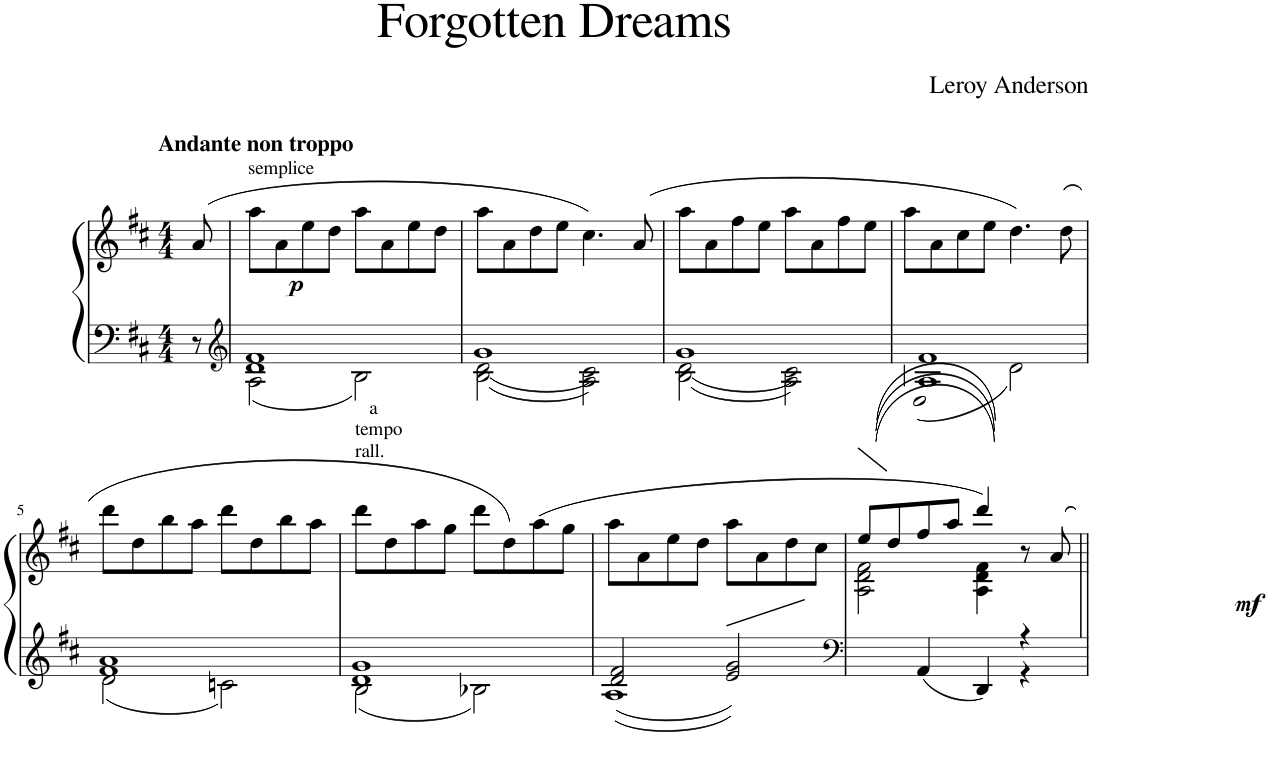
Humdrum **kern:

**kern	**kern	**dynam
*part1	*part1	*part1
*staff2	*staff1	*staff1/2
*I"Piano	*	*
*I'Pno	*	*
*clefF4	*clefG2	*
*k[f#c#]	*k[f#c#]	*
*M4/4	*M4/4	*
=	=	=
!	!LO:TX:a:B:t=Andante non troppo	!
!	!	!LO:DY:b
8r	(8a/	p
=1	=1	=1
*clefG2	*	*
*^	*	*
!	!	!LO:TX:a:t=semplice	!
1d 1f#	2A\	8aa\L	.
.	.	8a\	.
.	.	8ee\	.
.	.	8dd\J	.
.	2B\	8aa\L	.
.	.	8a\	.
.	.	8ee\	.
.	.	8dd\J	.
=2	=2	=2	=2
1g	2B\ 2d\	8aa\L	.
.	.	8a\	.
.	.	8dd\	.
.	.	8ee\J	.
.	2A\ 2c#\	4.cc#\)	.
.	.	(8a/	.
=3	=3	=3	=3
1g	2B\ 2d\	8aa\L	.
.	.	8a\	.
.	.	8ff#\	.
.	.	8ee\J	.
.	2A\ 2c#\	8aa\L	.
.	.	8a\	.
.	.	8ff#\	.
.	.	8ee\J	.
=4	=4	=4	=4
1A 1f#	2e\	8aa\L	.
.	.	8a\	.
.	.	8cc#\	.
.	.	8ee\J	.
.	2d\	4.dd\)	.
.	.	(8dd\	.
!!LO:LB:g=z
=5	=5	=5	=5
1f# 1a	2d\	8ddd\L	.
.	.	8dd\	.
.	.	8bb\	.
.	.	8aa\J	.
.	2cn\	8ddd\L	.
.	.	8dd\	.
.	.	8bb\	.
.	.	8aa\J	.
=6	=6	=6	=6
!	!	!LO:TX:a:t=rall.	!
!	!	!LO:TX:a:t=a	!
!	!	!LO:TX:a:t=tempo	!
1d 1g	2B\	8ddd\L	.
.	.	8dd\	.
.	.	8aa\	.
.	.	8gg\J	.
.	2B-X\	8ddd\L	.
.	.	8dd\)	.
.	.	(8aa\	.
.	.	8gg\J	.
=7	=7	=7	=7
1A	2d/ 2f#/	8aa\L	.
.	.	8a\	.
.	.	8ee\	.
.	.	8dd\J	.
.	2e/ 2g/	8aa\L	.
.	.	8a\	.
.	.	8dd\	.
.	.	8cc#\J	.
=8	=8	=8	=8
*clefF4	*	*	*
*	*	*^	*
2.ryy	4ryy	8ee/L	(((2A\ 2d\ 2f#\	.
.	.	8dd/	.	.
.	4AA/	8ff#/	.	.
.	.	8aa/J	.	.
.	4DD/	4ddd/)	4A\ 4d\ 4f#\)))	.
4r	4r	8r	4ryy	.
!	!	!	!	!LO:DY:b
.	.	8a/	.	mf
*v	*v	*	*	*
*	*v	*v	*
=||	=||	=||
*-	*-	*-
